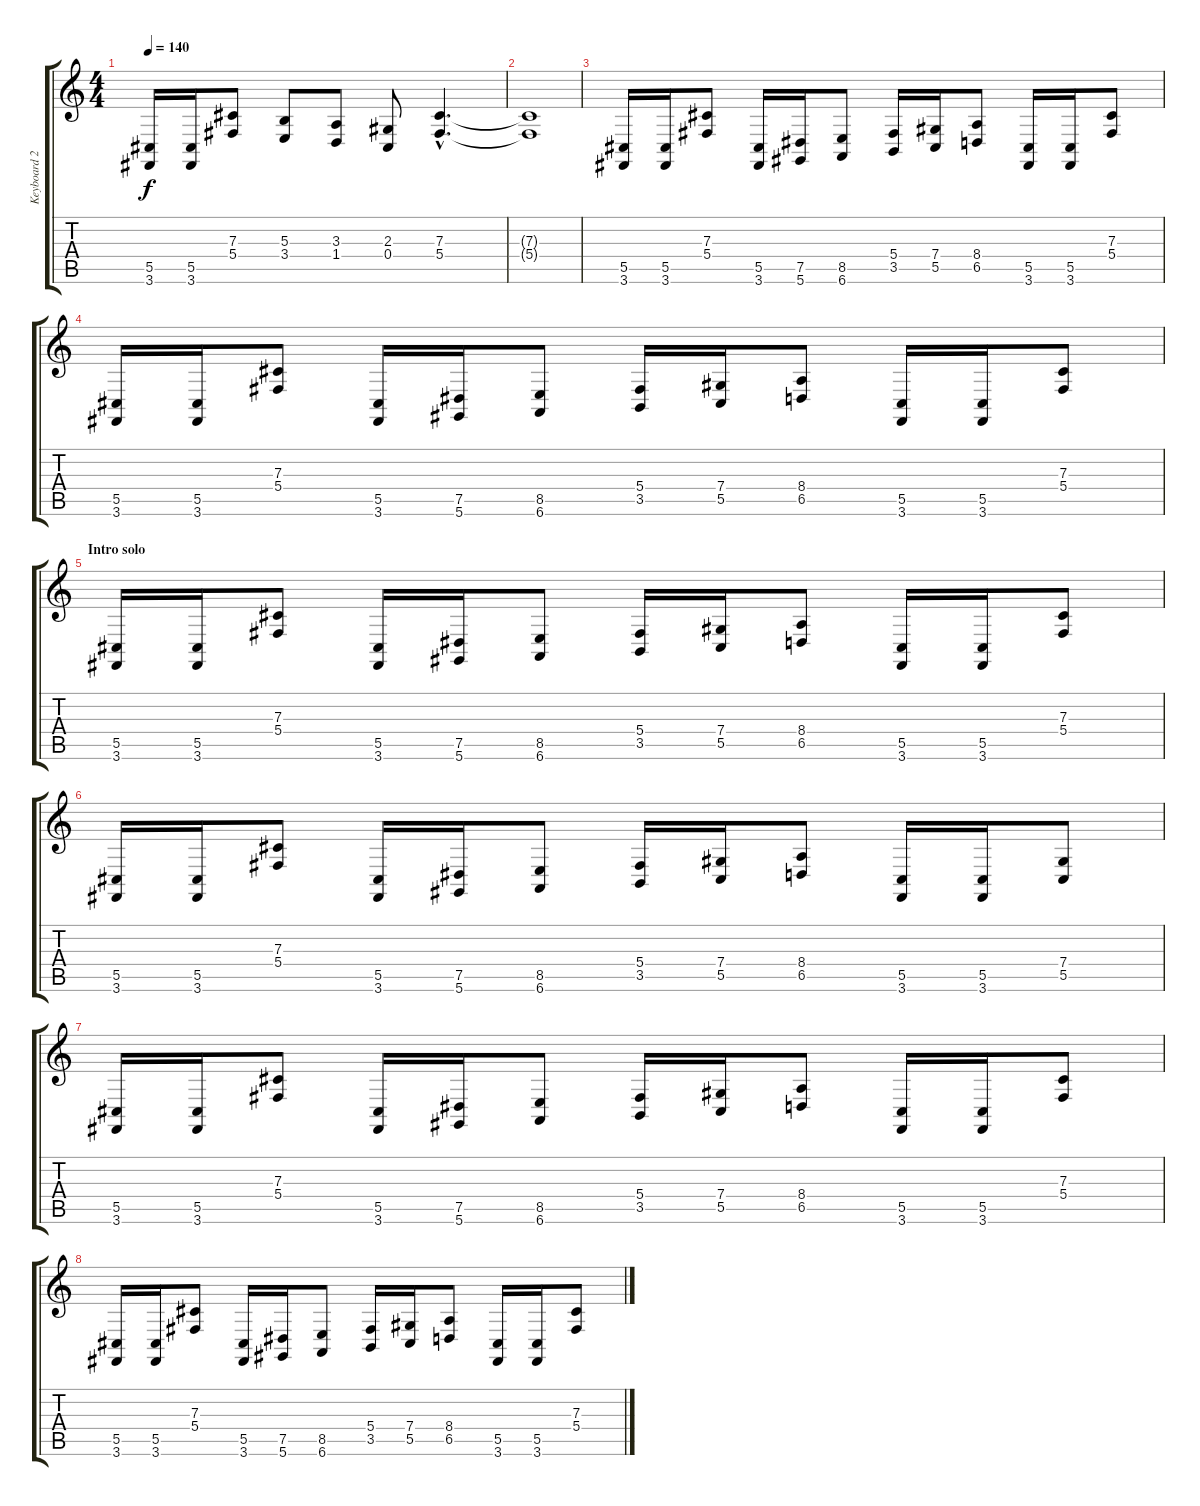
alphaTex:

\track ("Keyboard 2" "Keyboard 2") {instrument pad1newage}
\staff {score tabs}
\tuning (Eb4 Bb3 Gb3 Db3 Ab2 Eb2) {hide}
\ts (4 4)
\tempo 140
\clef g2
\ks c
(5.5 3.6).16{dy f instrument pad1newage} (5.5 3.6).16 (7.3 5.4).8 (5.3 3.4).8 (3.3 1.4).8 (2.3 0.4).8 (7.3{hac} 5.4{hac}).4{d} |
(7.3{t} 5.4{t}).1 |
(5.5 3.6).16 (5.5 3.6).16 (7.3 5.4).8 (5.5 3.6).16 (7.5 5.6).16 (8.5 6.6).8 (5.4 3.5).16 (7.4 5.5).16 (8.4 6.5).8 (5.5 3.6).16 (5.5 3.6).16 (7.3 5.4).8 |
(5.5 3.6).16 (5.5 3.6).16 (7.3 5.4).8 (5.5 3.6).16 (7.5 5.6).16 (8.5 6.6).8 (5.4 3.5).16 (7.4 5.5).16 (8.4 6.5).8 (5.5 3.6).16 (5.5 3.6).16 (7.3 5.4).8 |
\section ("" "Intro solo")
(5.5 3.6).16 (5.5 3.6).16 (7.3 5.4).8 (5.5 3.6).16 (7.5 5.6).16 (8.5 6.6).8 (5.4 3.5).16 (7.4 5.5).16 (8.4 6.5).8 (5.5 3.6).16 (5.5 3.6).16 (7.3 5.4).8 |
(5.5 3.6).16 (5.5 3.6).16 (7.3 5.4).8 (5.5 3.6).16 (7.5 5.6).16 (8.5 6.6).8 (5.4 3.5).16 (7.4 5.5).16 (8.4 6.5).8 (5.5 3.6).16 (5.5 3.6).16 (7.4 5.5).8 |
(5.5 3.6).16 (5.5 3.6).16 (7.3 5.4).8 (5.5 3.6).16 (7.5 5.6).16 (8.5 6.6).8 (5.4 3.5).16 (7.4 5.5).16 (8.4 6.5).8 (5.5 3.6).16 (5.5 3.6).16 (7.3 5.4).8 |
(5.5 3.6).16 (5.5 3.6).16 (7.3 5.4).8 (5.5 3.6).16 (7.5 5.6).16 (8.5 6.6).8 (5.4 3.5).16 (7.4 5.5).16 (8.4 6.5).8 (5.5 3.6).16 (5.5 3.6).16 (7.3 5.4).8
